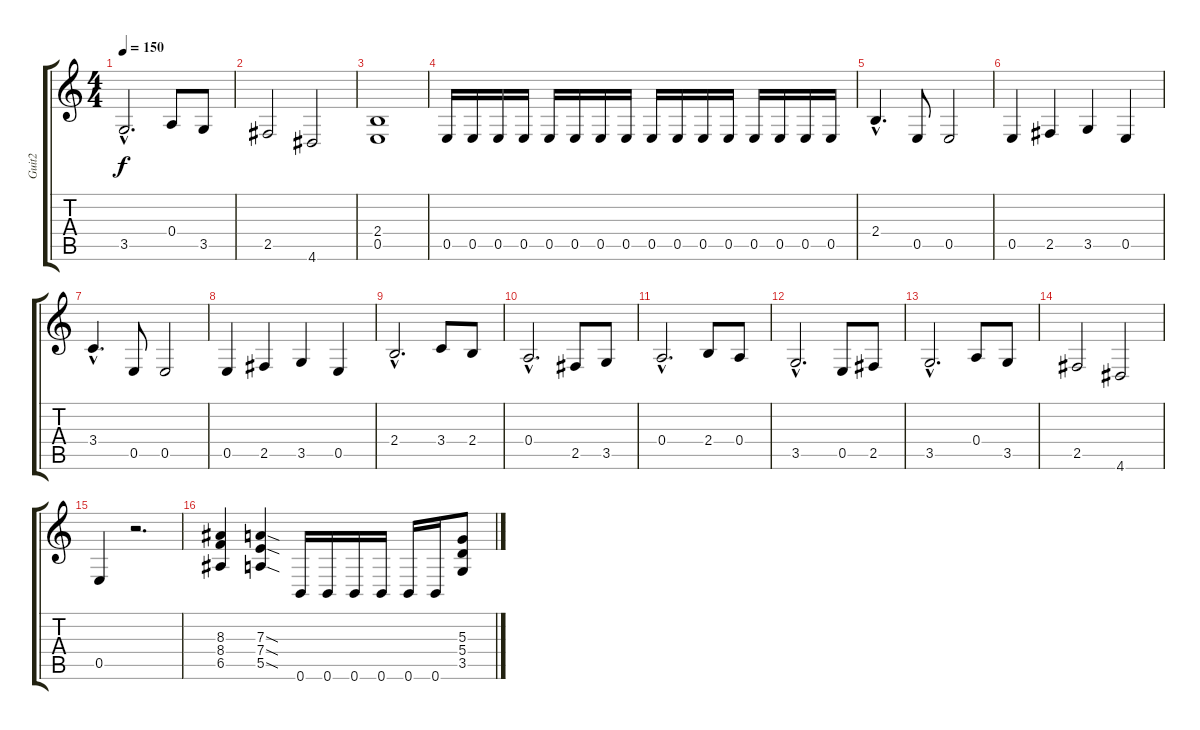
\track ("Guit2" "Guit2") {instrument distortionguitar}
\staff {score tabs}
\tuning (B3 Gb3 D3 A2 E2 B1) {hide}
\ts (4 4)
\tempo 150
\clef g2
\ks c
3.5{hac}.2{d dy f} 0.4.8 3.5.8 |
2.5.2 4.6.2 |
(2.4 0.5).1 |
0.5.16 0.5.16 0.5.16 0.5.16 0.5.16 0.5.16 0.5.16 0.5.16 0.5.16 0.5.16 0.5.16 0.5.16 0.5.16 0.5.16 0.5.16 0.5.16 |
2.4{hac}.4{d} 0.5.8 0.5.2 |
0.5.4 2.5.4 3.5.4 0.5.4 |
3.4{hac}.4{d} 0.5.8 0.5.2 |
0.5.4 2.5.4 3.5.4 0.5.4 |
2.4{hac}.2{d} 3.4.8 2.4.8 |
0.4{hac}.2{d} 2.5.8 3.5.8 |
0.4{hac}.2{d} 2.4.8 0.4.8 |
3.5{hac}.2{d} 0.5.8 2.5.8 |
3.5{hac}.2{d} 0.4.8 3.5.8 |
2.5.2 4.6.2 |
0.5.4 r.2{d} |
(8.3 8.4 6.5).4 (7.3{sod} 7.4{sod} 5.5{sod}).4 0.6.16 0.6.16 0.6.16 0.6.16 0.6.16 0.6.16 (5.3 5.4 3.5).8
